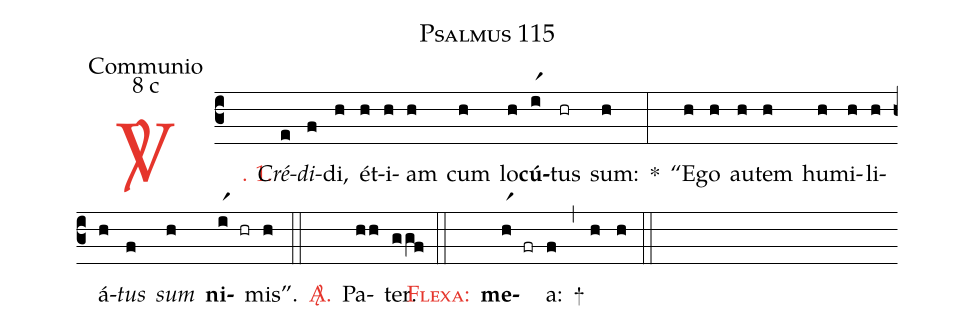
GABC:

name: Psalmus 115;
office-part: Communio;
mode: 8;
mode-differentia: c;
%%
(c3)

<c><sp>V/</sp>. 1.</c>() <i>Cré</i>(e)<i>di</i>(f)di,(h) ét(h)i(h)am(h) cum(h) lo(h)<b>cú</b>(ir1)tus(hr) sum:(h) *(:) ``E(h)go(h) au(h)tem(h) hu(h)mi(h)li(h)á(h)<i>tus</i>(f) <i>sum</i>(h) <b>ni</b>(ir1 hr)mis''.(h)

(::)

<c><sp>A/</sp>.</c>() Pa(hh)ter.(ggf)

(::)

<c><sc>Flexa</sc>:</c>() <b>me</b>(hr1 fr)a:(f) +(,) (h) (h)

(::)
